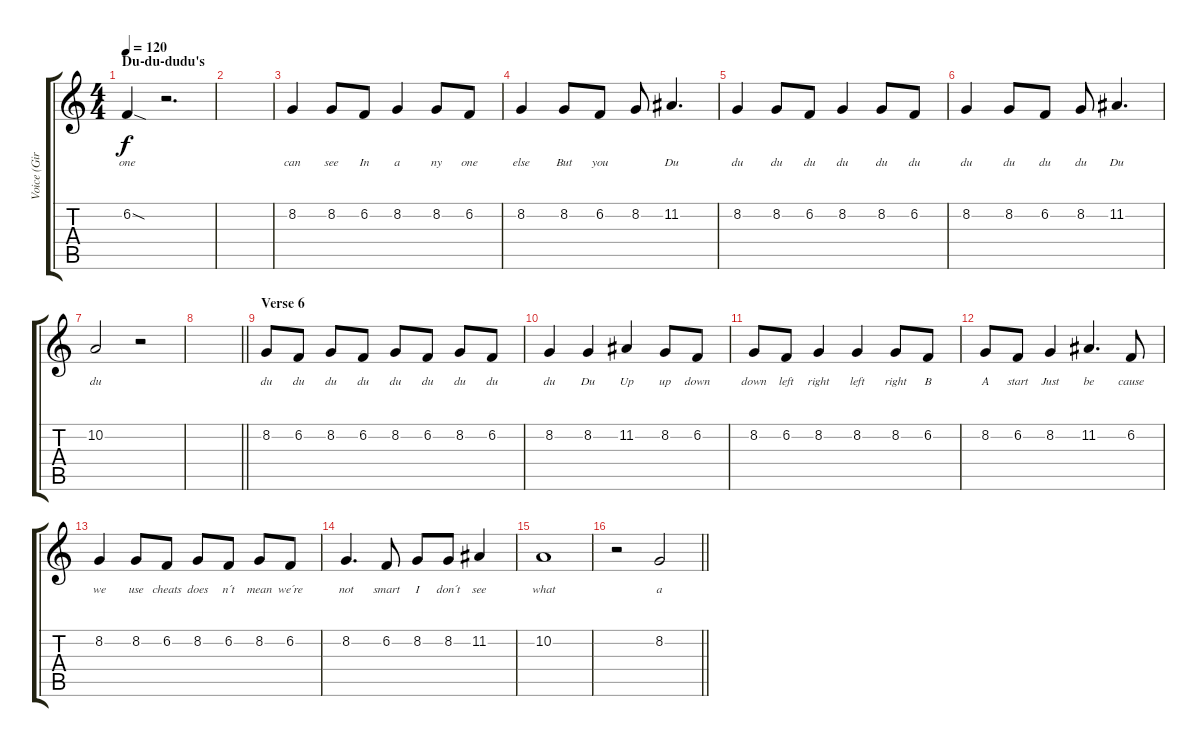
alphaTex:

\track ("Voice (Girl)" "Voice (Gir") {instrument lead2sawtooth}
\staff {score tabs}
\tuning (E4 B3 G3 D3 A2 E2) {hide}
\ts (4 4)
\section ("" "Du-du-dudu's")
\tempo 120
\clef g2
\ks c
6.2{sod}.4{lyrics (0 "one") lyrics (1 "") lyrics (2 "") lyrics (3 "") lyrics (4 "") dy f} r.2{d} |
|
8.2.4{lyrics (0 "can") lyrics (1 "") lyrics (2 "") lyrics (3 "") lyrics (4 "")} 8.2.8{lyrics (0 "see") lyrics (1 "") lyrics (2 "") lyrics (3 "") lyrics (4 "")} 6.2.8{lyrics (0 "In") lyrics (1 "") lyrics (2 "") lyrics (3 "") lyrics (4 "")} 8.2.4{lyrics (0 "a") lyrics (1 "") lyrics (2 "") lyrics (3 "") lyrics (4 "")} 8.2.8{lyrics (0 "ny") lyrics (1 "") lyrics (2 "") lyrics (3 "") lyrics (4 "")} 6.2.8{lyrics (0 "one") lyrics (1 "") lyrics (2 "") lyrics (3 "") lyrics (4 "")} |
8.2.4{lyrics (0 "else") lyrics (1 "") lyrics (2 "") lyrics (3 "") lyrics (4 "")} 8.2.8{lyrics (0 "But") lyrics (1 "") lyrics (2 "") lyrics (3 "") lyrics (4 "")} 6.2.8{lyrics (0 "you") lyrics (1 "") lyrics (2 "") lyrics (3 "") lyrics (4 "")} 8.2.8{lyrics (0 "") lyrics (1 "") lyrics (2 "") lyrics (3 "") lyrics (4 "")} 11.2.4{d lyrics (0 "Du") lyrics (1 "") lyrics (2 "") lyrics (3 "") lyrics (4 "")} |
8.2.4{lyrics (0 "du") lyrics (1 "") lyrics (2 "") lyrics (3 "") lyrics (4 "")} 8.2.8{lyrics (0 "du") lyrics (1 "") lyrics (2 "") lyrics (3 "") lyrics (4 "")} 6.2.8{lyrics (0 "du") lyrics (1 "") lyrics (2 "") lyrics (3 "") lyrics (4 "")} 8.2.4{lyrics (0 "du") lyrics (1 "") lyrics (2 "") lyrics (3 "") lyrics (4 "")} 8.2.8{lyrics (0 "du") lyrics (1 "") lyrics (2 "") lyrics (3 "") lyrics (4 "")} 6.2.8{lyrics (0 "du") lyrics (1 "") lyrics (2 "") lyrics (3 "") lyrics (4 "")} |
8.2.4{lyrics (0 "du") lyrics (1 "") lyrics (2 "") lyrics (3 "") lyrics (4 "")} 8.2.8{lyrics (0 "du") lyrics (1 "") lyrics (2 "") lyrics (3 "") lyrics (4 "")} 6.2.8{lyrics (0 "du") lyrics (1 "") lyrics (2 "") lyrics (3 "") lyrics (4 "")} 8.2.8{lyrics (0 "du") lyrics (1 "") lyrics (2 "") lyrics (3 "") lyrics (4 "")} 11.2.4{d lyrics (0 "Du") lyrics (1 "") lyrics (2 "") lyrics (3 "") lyrics (4 "")} |
10.2.2{lyrics (0 "du") lyrics (1 "") lyrics (2 "") lyrics (3 "") lyrics (4 "")} r.2 |
\barLineRight lightlight
|
\section ("" "Verse 6")
8.2.8{lyrics (0 "du") lyrics (1 "") lyrics (2 "") lyrics (3 "") lyrics (4 "")} 6.2.8{lyrics (0 "du") lyrics (1 "") lyrics (2 "") lyrics (3 "") lyrics (4 "")} 8.2.8{lyrics (0 "du") lyrics (1 "") lyrics (2 "") lyrics (3 "") lyrics (4 "")} 6.2.8{lyrics (0 "du") lyrics (1 "") lyrics (2 "") lyrics (3 "") lyrics (4 "")} 8.2.8{lyrics (0 "du") lyrics (1 "") lyrics (2 "") lyrics (3 "") lyrics (4 "")} 6.2.8{lyrics (0 "du") lyrics (1 "") lyrics (2 "") lyrics (3 "") lyrics (4 "")} 8.2.8{lyrics (0 "du") lyrics (1 "") lyrics (2 "") lyrics (3 "") lyrics (4 "")} 6.2.8{lyrics (0 "du") lyrics (1 "") lyrics (2 "") lyrics (3 "") lyrics (4 "")} |
8.2.4{lyrics (0 "du") lyrics (1 "") lyrics (2 "") lyrics (3 "") lyrics (4 "")} 8.2.4{lyrics (0 "Du") lyrics (1 "") lyrics (2 "") lyrics (3 "") lyrics (4 "")} 11.2.4{lyrics (0 "Up") lyrics (1 "") lyrics (2 "") lyrics (3 "") lyrics (4 "")} 8.2.8{lyrics (0 "up") lyrics (1 "") lyrics (2 "") lyrics (3 "") lyrics (4 "")} 6.2.8{lyrics (0 "down") lyrics (1 "") lyrics (2 "") lyrics (3 "") lyrics (4 "")} |
8.2.8{lyrics (0 "down") lyrics (1 "") lyrics (2 "") lyrics (3 "") lyrics (4 "")} 6.2.8{lyrics (0 "left") lyrics (1 "") lyrics (2 "") lyrics (3 "") lyrics (4 "")} 8.2.4{lyrics (0 "right") lyrics (1 "") lyrics (2 "") lyrics (3 "") lyrics (4 "")} 8.2.4{lyrics (0 "left") lyrics (1 "") lyrics (2 "") lyrics (3 "") lyrics (4 "")} 8.2.8{lyrics (0 "right") lyrics (1 "") lyrics (2 "") lyrics (3 "") lyrics (4 "")} 6.2.8{lyrics (0 "B") lyrics (1 "") lyrics (2 "") lyrics (3 "") lyrics (4 "")} |
8.2.8{lyrics (0 "A") lyrics (1 "") lyrics (2 "") lyrics (3 "") lyrics (4 "")} 6.2.8{lyrics (0 "start") lyrics (1 "") lyrics (2 "") lyrics (3 "") lyrics (4 "")} 8.2.4{lyrics (0 "Just") lyrics (1 "") lyrics (2 "") lyrics (3 "") lyrics (4 "")} 11.2.4{d lyrics (0 "be") lyrics (1 "") lyrics (2 "") lyrics (3 "") lyrics (4 "")} 6.2.8{lyrics (0 "cause") lyrics (1 "") lyrics (2 "") lyrics (3 "") lyrics (4 "")} |
8.2.4{lyrics (0 "we") lyrics (1 "") lyrics (2 "") lyrics (3 "") lyrics (4 "")} 8.2.8{lyrics (0 "use") lyrics (1 "") lyrics (2 "") lyrics (3 "") lyrics (4 "")} 6.2.8{lyrics (0 "cheats") lyrics (1 "") lyrics (2 "") lyrics (3 "") lyrics (4 "")} 8.2.8{lyrics (0 "does") lyrics (1 "") lyrics (2 "") lyrics (3 "") lyrics (4 "")} 6.2.8{lyrics (0 "n´t") lyrics (1 "") lyrics (2 "") lyrics (3 "") lyrics (4 "")} 8.2.8{lyrics (0 "mean") lyrics (1 "") lyrics (2 "") lyrics (3 "") lyrics (4 "")} 6.2.8{lyrics (0 "we´re") lyrics (1 "") lyrics (2 "") lyrics (3 "") lyrics (4 "")} |
8.2.4{d lyrics (0 "not") lyrics (1 "") lyrics (2 "") lyrics (3 "") lyrics (4 "")} 6.2.8{lyrics (0 "smart") lyrics (1 "") lyrics (2 "") lyrics (3 "") lyrics (4 "")} 8.2.8{lyrics (0 "I") lyrics (1 "") lyrics (2 "") lyrics (3 "") lyrics (4 "")} 8.2.8{lyrics (0 "don´t") lyrics (1 "") lyrics (2 "") lyrics (3 "") lyrics (4 "")} 11.2.4{lyrics (0 "see") lyrics (1 "") lyrics (2 "") lyrics (3 "") lyrics (4 "")} |
10.2.1{lyrics (0 "what") lyrics (1 "") lyrics (2 "") lyrics (3 "") lyrics (4 "")} |
\barLineRight lightlight
r.2 8.2.2{lyrics (0 "a") lyrics (1 "") lyrics (2 "") lyrics (3 "") lyrics (4 "")}
